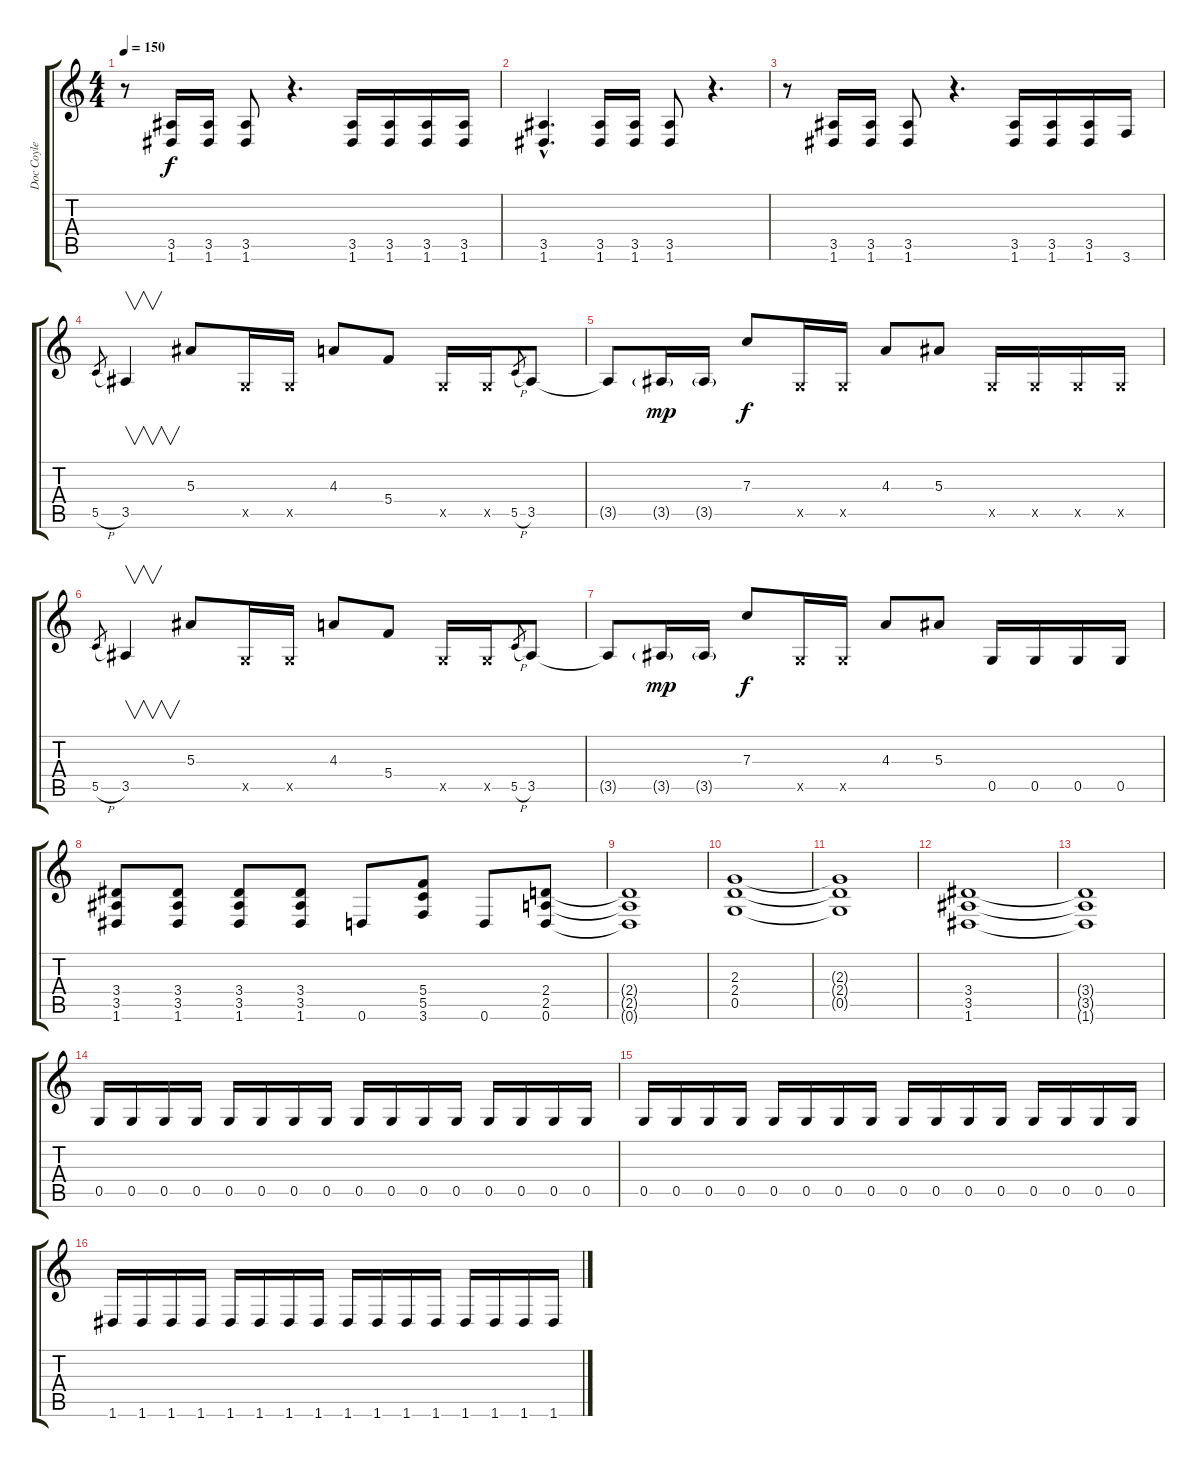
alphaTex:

\track ("Doc Coyle" "Doc Coyle") {instrument distortionguitar}
\staff {score tabs}
\tuning (D4 A3 F3 C3 G2 D2) {hide}
\ts (4 4)
\tempo 150
\clef g2
\ks c
r.8{dy f} (3.5 1.6).16 (3.5 1.6).16 (3.5 1.6).8 r.4{d} (3.5 1.6).16 (3.5 1.6).16 (3.5 1.6).16 (3.5 1.6).16 |
(3.5{hac} 1.6{hac}).4{d} (3.5 1.6).16 (3.5 1.6).16 (3.5 1.6).8 r.4{d} |
r.8 (3.5 1.6).16 (3.5 1.6).16 (3.5 1.6).8 r.4{d} (3.5 1.6).16 (3.5 1.6).16 (3.5 1.6).16 3.6.16 |
5.5{h}.8{gr} 3.5.4{v} 5.3.8 0.5{x}.16 0.5{x}.16 4.3.8 5.4.8 0.5{x}.16 0.5{x}.16 5.5{h}.8{gr} 3.5.8 |
3.5{t}.8 3.5{g}.16{dy mp} 3.5{g}.16 7.3.8{dy f} 0.5{x}.16 0.5{x}.16 4.3.8 5.3.8 0.5{x}.16 0.5{x}.16 0.5{x}.16 0.5{x}.16 |
5.5{h}.8{gr} 3.5.4{v} 5.3.8 0.5{x}.16 0.5{x}.16 4.3.8 5.4.8 0.5{x}.16 0.5{x}.16 5.5{h}.8{gr} 3.5.8 |
3.5{t}.8 3.5{g}.16{dy mp} 3.5{g}.16 7.3.8{dy f} 0.5{x}.16 0.5{x}.16 4.3.8 5.3.8 0.5.16 0.5.16 0.5.16 0.5.16 |
(3.4 3.5 1.6).8 (3.4 3.5 1.6).8 (3.4 3.5 1.6).8 (3.4 3.5 1.6).8 0.6.8 (5.4 5.5 3.6).8 0.6.8 (2.4 2.5 0.6).8 |
(2.4{t} 2.5{t} 0.6{t}).1 |
(2.3 2.4 0.5).1 |
(2.3{t} 2.4{t} 0.5{t}).1 |
(3.4 3.5 1.6).1 |
(3.4{t} 3.5{t} 1.6{t}).1 |
0.5.16 0.5.16 0.5.16 0.5.16 0.5.16 0.5.16 0.5.16 0.5.16 0.5.16 0.5.16 0.5.16 0.5.16 0.5.16 0.5.16 0.5.16 0.5.16 |
0.5.16 0.5.16 0.5.16 0.5.16 0.5.16 0.5.16 0.5.16 0.5.16 0.5.16 0.5.16 0.5.16 0.5.16 0.5.16 0.5.16 0.5.16 0.5.16 |
1.6.16 1.6.16 1.6.16 1.6.16 1.6.16 1.6.16 1.6.16 1.6.16 1.6.16 1.6.16 1.6.16 1.6.16 1.6.16 1.6.16 1.6.16 1.6.16
